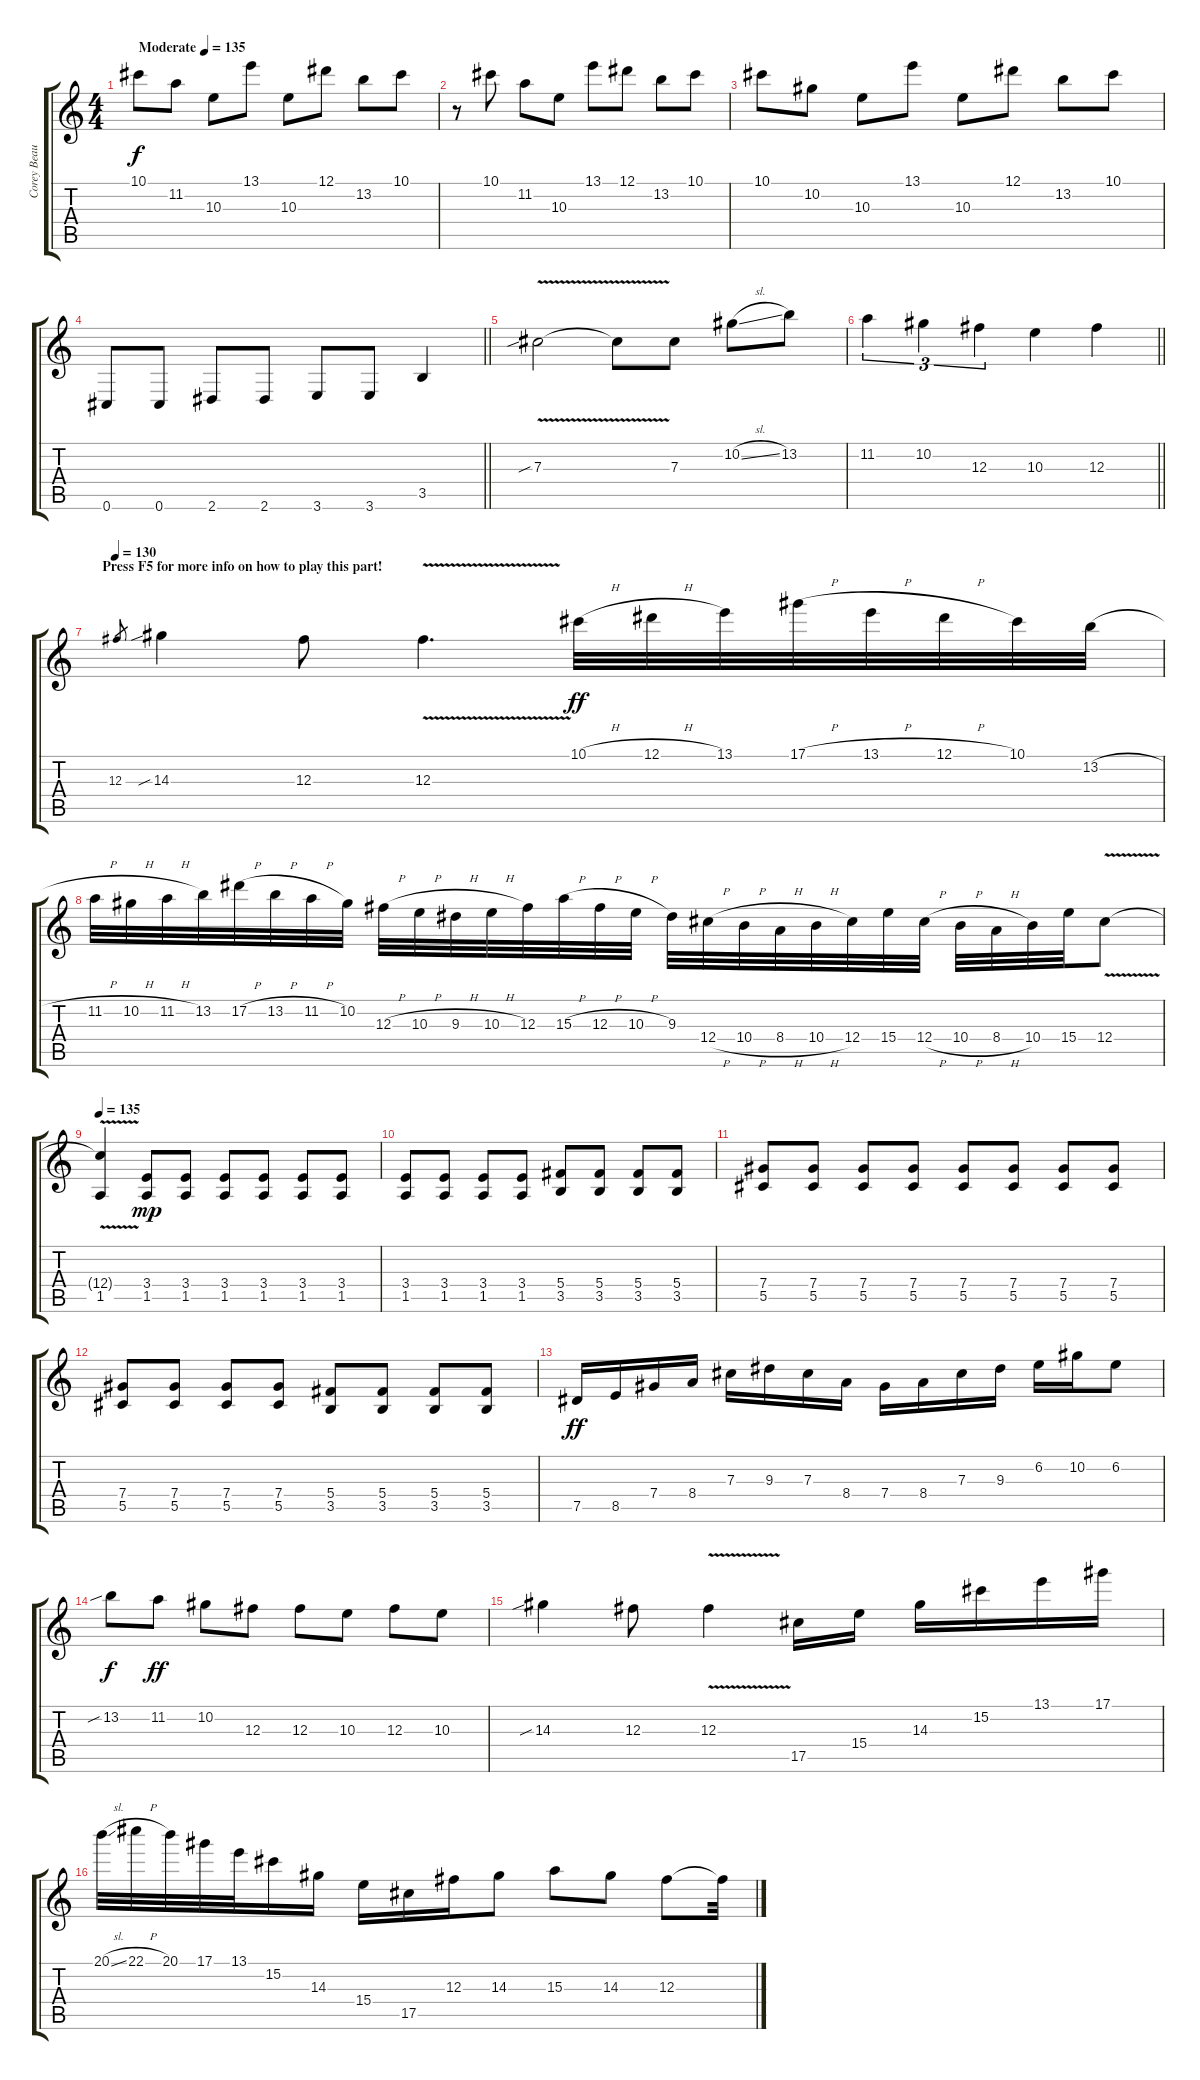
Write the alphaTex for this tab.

\track ("Corey Beaulieu" "Corey Beau") {instrument distortionguitar}
\staff {score tabs}
\tuning (Eb4 Bb3 Gb3 Db3 Ab2 Db2) {hide}
\ts (4 4)
\tempo (135 "Moderate")
\clef g2
\ks c
10.1.8{dy f instrument distortionguitar} 11.2.8 10.3.8 13.1.8 10.3.8 12.1.8 13.2.8 10.1.8 |
r.8 10.1.8 11.2.8 10.3.8 13.1.8 12.1.8 13.2.8 10.1.8 |
10.1.8 10.2.8 10.3.8 13.1.8 10.3.8 12.1.8 13.2.8 10.1.8 |
\barLineRight lightlight
0.6.8 0.6.8 2.6.8 2.6.8 3.6.8 3.6.8 3.5.4 |
7.3{v sib}.2 7.3{t}.8 7.3.8 10.2{sl}.8 13.2.8 |
\barLineRight lightlight
11.2.4{tu (3 2)} 10.2.4{tu (3 2)} 12.3.4{tu (3 2)} 10.3.4 12.3.4 |
\section ("" "Press F5 for more info on how to play this part!")
\tempo 130
12.3.8{gr} 14.3{sib}.4 12.3.8 12.3{v}.4{d} 10.1{h}.32{dy ff} 12.1{h}.32 13.1.32 17.1{h}.32 13.1{h}.32 12.1{h}.32 10.1.32 13.2{h}.32 |
11.2{h}.32 10.2{h}.32 11.2{h}.32 13.2.32 17.2{h}.32 13.2{h}.32 11.2{h}.32 10.2.32 12.3{h}.32 10.3{h}.32 9.3{h}.32 10.3{h}.32 12.3.32 15.3{h}.32 12.3{h}.32 10.3{h}.32 9.3.32 12.4{h}.32 10.4{h}.32 8.4{h}.32 10.4{h}.32 12.4.32 15.4.32 12.4{h}.32 10.4{h}.32 8.4{h}.32 10.4.32 15.4.32 12.4{v}.8 |
\tempo 135
(12.4{t} 1.5).4 (3.4 1.5).8{dy mp} (3.4 1.5).8 (3.4 1.5).8 (3.4 1.5).8 (3.4 1.5).8 (3.4 1.5).8 |
(3.4 1.5).8 (3.4 1.5).8 (3.4 1.5).8 (3.4 1.5).8 (5.4 3.5).8 (5.4 3.5).8 (5.4 3.5).8 (5.4 3.5).8 |
(7.4 5.5).8 (7.4 5.5).8 (7.4 5.5).8 (7.4 5.5).8 (7.4 5.5).8 (7.4 5.5).8 (7.4 5.5).8 (7.4 5.5).8 |
(7.4 5.5).8 (7.4 5.5).8 (7.4 5.5).8 (7.4 5.5).8 (5.4 3.5).8 (5.4 3.5).8 (5.4 3.5).8 (5.4 3.5).8 |
7.5.16{dy ff} 8.5.16 7.4.16 8.4.16 7.3.16 9.3.16 7.3.16 8.4.16 7.4.16 8.4.16 7.3.16 9.3.16 6.2.16 10.2.16 6.2.8 |
13.2{sib}.8{dy f} 11.2.8{dy ff} 10.2.8 12.3.8 12.3.8 10.3.8 12.3.8 10.3.8 |
14.3{sib}.4 12.3.8 12.3{v}.4 17.5.16 15.4.16 14.3.16 15.2.16 13.1.16 17.1.16 |
20.1{sl}.32 22.1{h}.32 20.1.32 17.1.32 13.1.32 15.2.16 14.3.16 15.4.16 17.5.16 12.3.16 14.3.8 15.3.8 14.3.8 12.3.8 12.3{t}.32
